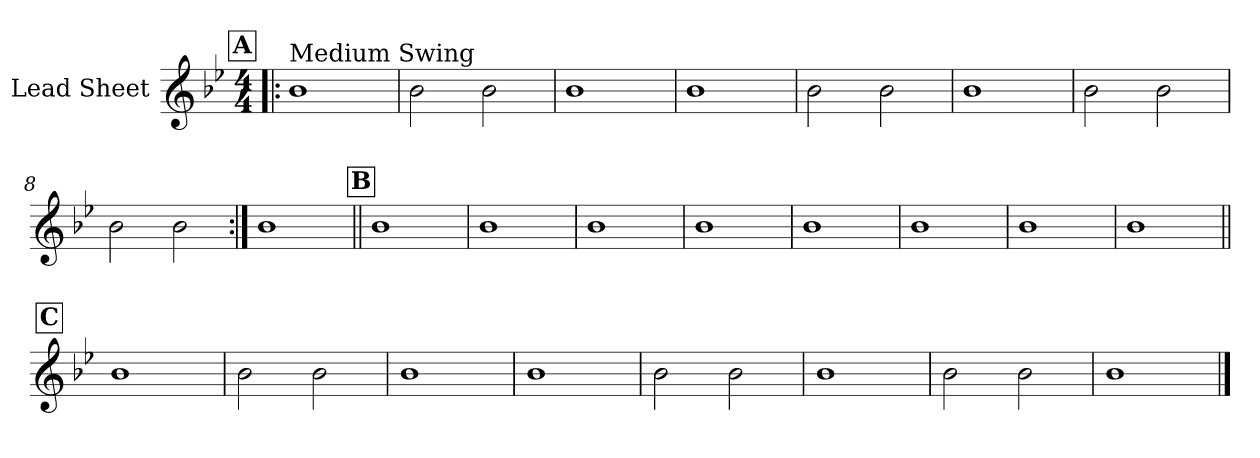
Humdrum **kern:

**kern
*part1
*staff1
*I"Lead Sheet
*clefG2
*k[b-e-]
*B-:
*M4/4
!!LO:REH:place=s1:a:fs=14:t=A
=1!|:
!LO:TX:a:t=Medium Swing
1b-
=2
2b-\
2b-\
=3
1b-
=4
1b-
!!LO:LB:g=z
=5
2b-\
2b-\
=6
1b-
=7
2b-\
2b-\
=8
2b-\
2b-\
!!LO:LB:g=z
=9:|!
1b-
!!LO:LB:g=z
!!LO:REH:place=s1:a:fs=14:t=B
=10||
1b-
=11
1b-
=12
1b-
=13
1b-
!!LO:LB:g=z
=14
1b-
=15
1b-
=16
1b-
=17
1b-
!!LO:LB:g=z
!!LO:REH:place=s1:a:fs=14:t=C
=18||
1b-
=19
2b-\
2b-\
=20
1b-
=21
1b-
!!LO:LB:g=z
=22
2b-\
2b-\
=23
1b-
=24
2b-\
2b-\
=25
1b-
==
*-
